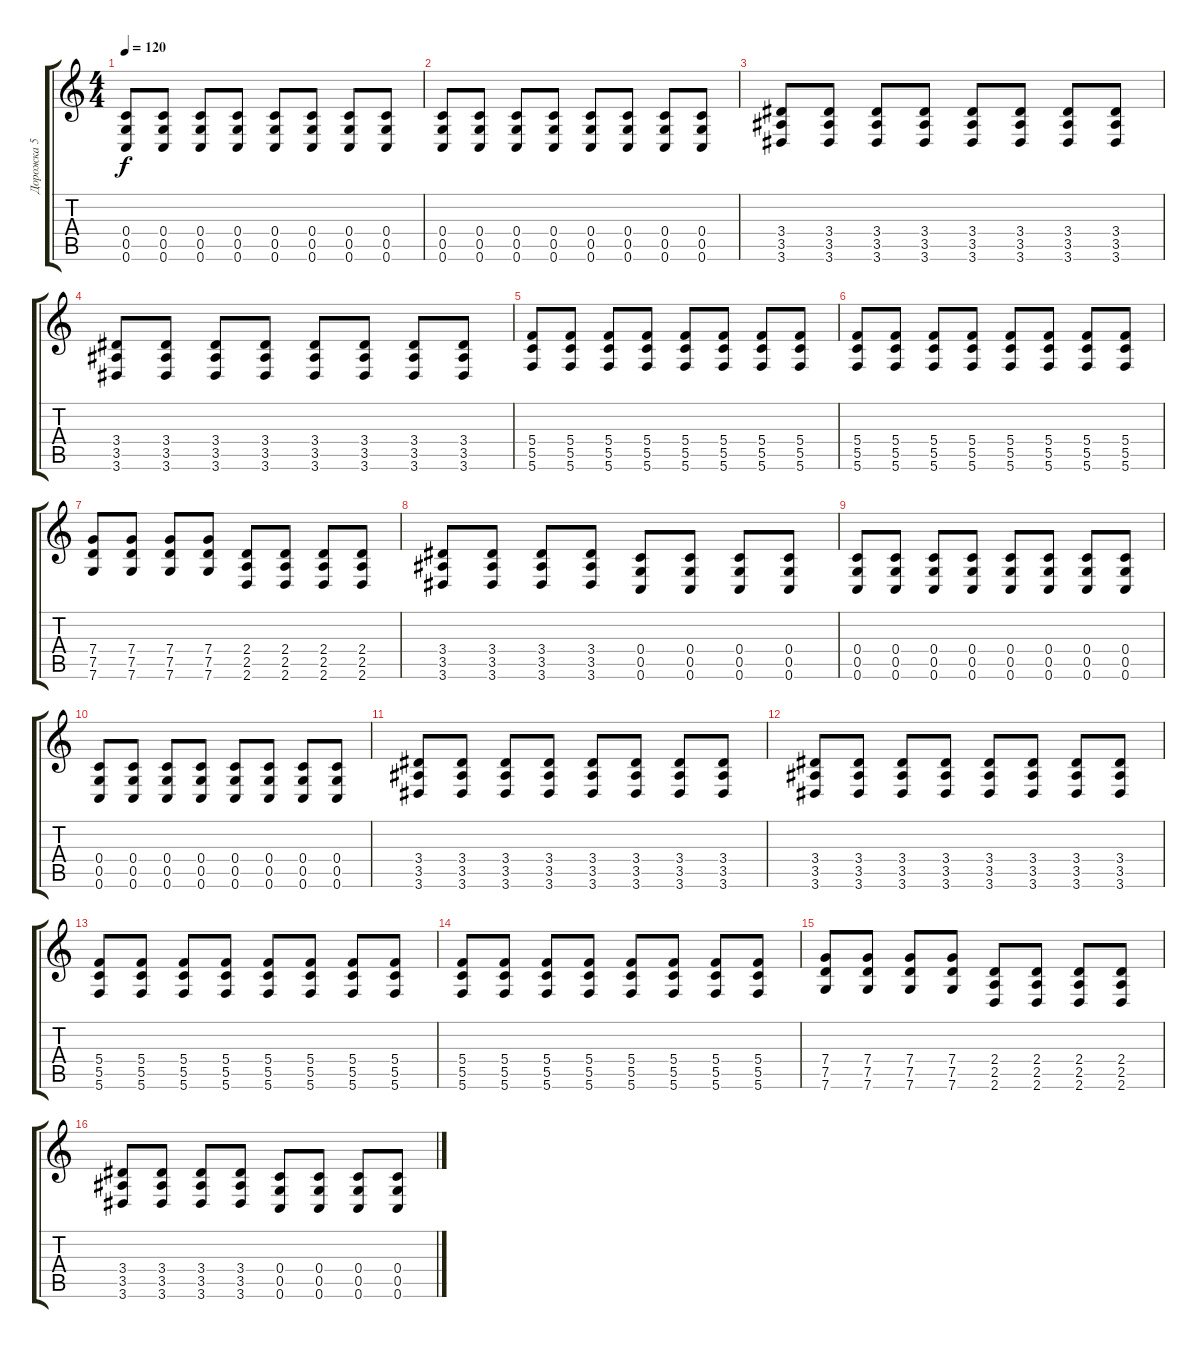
\track ("Дорожка 5" "Дорожка 5") {instrument distortionguitar}
\staff {score tabs}
\tuning (D4 A3 F3 C3 G2 C2) {hide}
\ts (4 4)
\tempo 120
\clef g2
\ks c
(0.4 0.5 0.6).8{dy f} (0.4 0.5 0.6).8 (0.4 0.5 0.6).8 (0.4 0.5 0.6).8 (0.4 0.5 0.6).8 (0.4 0.5 0.6).8 (0.4 0.5 0.6).8 (0.4 0.5 0.6).8 |
(0.4 0.5 0.6).8 (0.4 0.5 0.6).8 (0.4 0.5 0.6).8 (0.4 0.5 0.6).8 (0.4 0.5 0.6).8 (0.4 0.5 0.6).8 (0.4 0.5 0.6).8 (0.4 0.5 0.6).8 |
(3.4 3.5 3.6).8 (3.4 3.5 3.6).8 (3.4 3.5 3.6).8 (3.4 3.5 3.6).8 (3.4 3.5 3.6).8 (3.4 3.5 3.6).8 (3.4 3.5 3.6).8 (3.4 3.5 3.6).8 |
(3.4 3.5 3.6).8 (3.4 3.5 3.6).8 (3.4 3.5 3.6).8 (3.4 3.5 3.6).8 (3.4 3.5 3.6).8 (3.4 3.5 3.6).8 (3.4 3.5 3.6).8 (3.4 3.5 3.6).8 |
(5.4 5.5 5.6).8 (5.4 5.5 5.6).8 (5.4 5.5 5.6).8 (5.4 5.5 5.6).8 (5.4 5.5 5.6).8 (5.4 5.5 5.6).8 (5.4 5.5 5.6).8 (5.4 5.5 5.6).8 |
(5.4 5.5 5.6).8 (5.4 5.5 5.6).8 (5.4 5.5 5.6).8 (5.4 5.5 5.6).8 (5.4 5.5 5.6).8 (5.4 5.5 5.6).8 (5.4 5.5 5.6).8 (5.4 5.5 5.6).8 |
(7.4 7.5 7.6).8 (7.4 7.5 7.6).8 (7.4 7.5 7.6).8 (7.4 7.5 7.6).8 (2.4 2.5 2.6).8 (2.4 2.5 2.6).8 (2.4 2.5 2.6).8 (2.4 2.5 2.6).8 |
(3.4 3.5 3.6).8 (3.4 3.5 3.6).8 (3.4 3.5 3.6).8 (3.4 3.5 3.6).8 (0.4 0.5 0.6).8 (0.4 0.5 0.6).8 (0.4 0.5 0.6).8 (0.4 0.5 0.6).8 |
(0.4 0.5 0.6).8 (0.4 0.5 0.6).8 (0.4 0.5 0.6).8 (0.4 0.5 0.6).8 (0.4 0.5 0.6).8 (0.4 0.5 0.6).8 (0.4 0.5 0.6).8 (0.4 0.5 0.6).8 |
(0.4 0.5 0.6).8 (0.4 0.5 0.6).8 (0.4 0.5 0.6).8 (0.4 0.5 0.6).8 (0.4 0.5 0.6).8 (0.4 0.5 0.6).8 (0.4 0.5 0.6).8 (0.4 0.5 0.6).8 |
(3.4 3.5 3.6).8 (3.4 3.5 3.6).8 (3.4 3.5 3.6).8 (3.4 3.5 3.6).8 (3.4 3.5 3.6).8 (3.4 3.5 3.6).8 (3.4 3.5 3.6).8 (3.4 3.5 3.6).8 |
(3.4 3.5 3.6).8 (3.4 3.5 3.6).8 (3.4 3.5 3.6).8 (3.4 3.5 3.6).8 (3.4 3.5 3.6).8 (3.4 3.5 3.6).8 (3.4 3.5 3.6).8 (3.4 3.5 3.6).8 |
(5.4 5.5 5.6).8 (5.4 5.5 5.6).8 (5.4 5.5 5.6).8 (5.4 5.5 5.6).8 (5.4 5.5 5.6).8 (5.4 5.5 5.6).8 (5.4 5.5 5.6).8 (5.4 5.5 5.6).8 |
(5.4 5.5 5.6).8 (5.4 5.5 5.6).8 (5.4 5.5 5.6).8 (5.4 5.5 5.6).8 (5.4 5.5 5.6).8 (5.4 5.5 5.6).8 (5.4 5.5 5.6).8 (5.4 5.5 5.6).8 |
(7.4 7.5 7.6).8 (7.4 7.5 7.6).8 (7.4 7.5 7.6).8 (7.4 7.5 7.6).8 (2.4 2.5 2.6).8 (2.4 2.5 2.6).8 (2.4 2.5 2.6).8 (2.4 2.5 2.6).8 |
(3.4 3.5 3.6).8 (3.4 3.5 3.6).8 (3.4 3.5 3.6).8 (3.4 3.5 3.6).8 (0.4 0.5 0.6).8 (0.4 0.5 0.6).8 (0.4 0.5 0.6).8 (0.4 0.5 0.6).8
